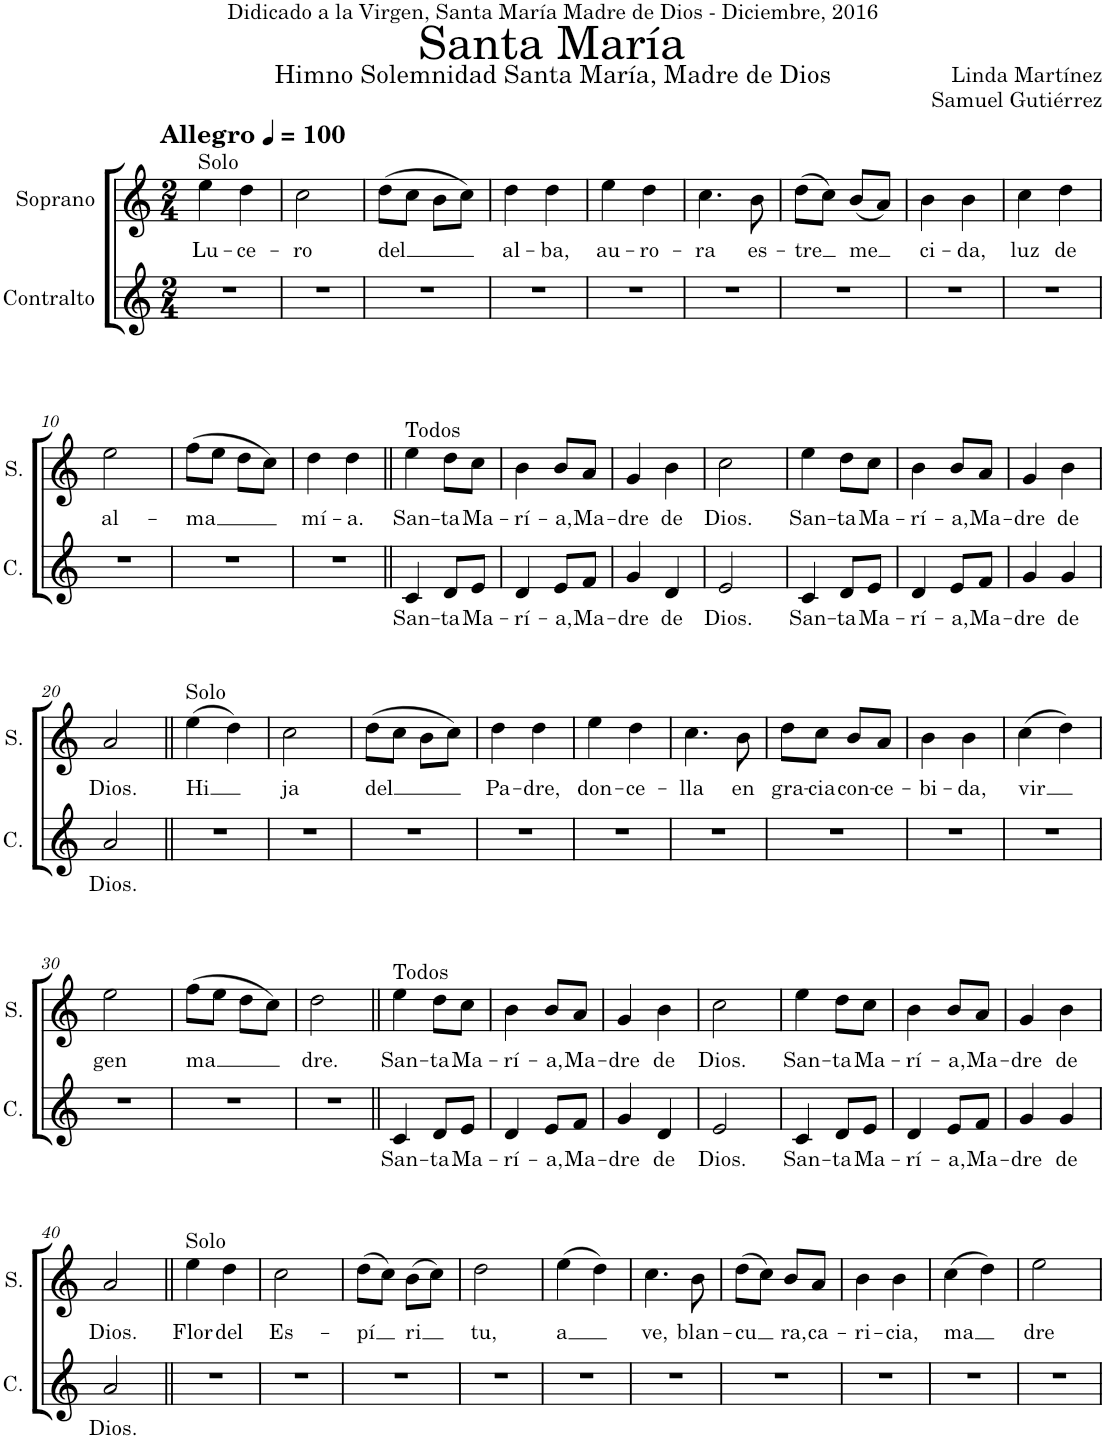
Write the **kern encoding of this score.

**kern	**text	**kern	**text
*part2	*part2	*part1	*part1
*staff2	*staff2	*staff1	*staff1
*I"Contralto	*	*I"Soprano	*
*I'C.	*	*I'S.	*
*clefG2	*	*clefG2	*
*k[]	*	*k[]	*
*M2/4	*	*M2/4	*
*MM100	*	*MM100	*
=1	=1	=1	=1
!	!	!LO:TX:a:B:t=Allegro	!
!	!	!LO:TX:a:t=Solo	!
!	!	!	!LO:LY:b
2r	.	4ee\	Lu-
!	!	!	!LO:LY:b
.	.	4dd\	-ce-
=2	=2	=2	=2
!	!	!	!LO:LY:b
2r	.	2cc\	ro
=3	=3	=3	=3
!	!	!	!LO:LY:b
2r	.	(8dd\L	del
.	.	8cc\J	.
.	.	8b\L	.
.	.	8cc\J)	.
=4	=4	=4	=4
!	!	!	!LO:LY:b
2r	.	4dd\	al-
!	!	!	!LO:LY:b
.	.	4dd\	-ba,
=5	=5	=5	=5
!	!	!	!LO:LY:b
2r	.	4ee\	au-
!	!	!	!LO:LY:b
.	.	4dd\	-ro-
=6	=6	=6	=6
!	!	!	!LO:LY:b
2r	.	4.cc\	-ra
!	!	!	!LO:LY:b
.	.	8b\	es-
=7	=7	=7	=7
!	!	!	!LO:LY:b
2r	.	(8dd\L	-tre
.	.	8cc\J)	.
!	!	!	!LO:LY:b
.	.	(8b/L	me
.	.	8a/J)	.
=8	=8	=8	=8
!	!	!	!LO:LY:b
2r	.	4b\	ci-
!	!	!	!LO:LY:b
.	.	4b\	-da,
=9	=9	=9	=9
!	!	!	!LO:LY:b
2r	.	4cc\	luz
!	!	!	!LO:LY:b
.	.	4dd\	de
!!LO:LB:g=z
=10	=10	=10	=10
!	!	!	!LO:LY:b
2r	.	2ee\	al-
=11	=11	=11	=11
!	!	!	!LO:LY:b
2r	.	(8ff\L	-ma
.	.	8ee\J	.
.	.	8dd\L	.
.	.	8cc\J)	.
=12	=12	=12	=12
!	!	!	!LO:LY:b
2r	.	4dd\	mí-
!	!	!	!LO:LY:b
.	.	4dd\	-a.
=13||	=13||	=13||	=13||
!	!	!LO:TX:a:t=Todos	!
!	!LO:LY:b	!	!LO:LY:b
4c/	San-	4ee\	San-
!	!LO:LY:b	!	!LO:LY:b
8d/L	-ta	8dd\L	-ta
!	!LO:LY:b	!	!LO:LY:b
8e/J	Ma-	8cc\J	Ma-
=14	=14	=14	=14
!	!LO:LY:b	!	!LO:LY:b
4d/	-rí-	4b\	-rí-
!	!LO:LY:b	!	!LO:LY:b
8e/L	-a,	8b/L	-a,
!	!LO:LY:b	!	!LO:LY:b
8f/J	Ma-	8a/J	Ma-
=15	=15	=15	=15
!	!LO:LY:b	!	!LO:LY:b
4g/	-dre	4g/	-dre
!	!LO:LY:b	!	!LO:LY:b
4d/	de	4b\	de
=16	=16	=16	=16
!	!LO:LY:b	!	!LO:LY:b
2e/	Dios.	2cc\	Dios.
=17	=17	=17	=17
!	!LO:LY:b	!	!LO:LY:b
4c/	San-	4ee\	San-
!	!LO:LY:b	!	!LO:LY:b
8d/L	-ta	8dd\L	-ta
!	!LO:LY:b	!	!LO:LY:b
8e/J	Ma-	8cc\J	Ma-
=18	=18	=18	=18
!	!LO:LY:b	!	!LO:LY:b
4d/	-rí-	4b\	-rí-
!	!LO:LY:b	!	!LO:LY:b
8e/L	-a,	8b/L	-a,
!	!LO:LY:b	!	!LO:LY:b
8f/J	Ma-	8a/J	Ma-
=19	=19	=19	=19
!	!LO:LY:b	!	!LO:LY:b
4g/	-dre	4g/	-dre
!	!LO:LY:b	!	!LO:LY:b
4g/	de	4b\	de
!!LO:LB:g=z
=20	=20	=20	=20
!	!LO:LY:b	!	!LO:LY:b
2a/	Dios.	2a/	Dios.
=21||	=21||	=21||	=21||
!	!	!LO:TX:a:t=Solo	!
!	!	!	!LO:LY:b
2r	.	(4ee\	-Hi
.	.	4dd\)	.
=22	=22	=22	=22
!	!	!	!LO:LY:b
2r	.	2cc\	ja
=23	=23	=23	=23
!	!	!	!LO:LY:b
2r	.	(8dd\L	del
.	.	8cc\J	.
.	.	8b\L	.
.	.	8cc\J)	.
=24	=24	=24	=24
!	!	!	!LO:LY:b
2r	.	4dd\	Pa-
!	!	!	!LO:LY:b
.	.	4dd\	-dre,
=25	=25	=25	=25
!	!	!	!LO:LY:b
2r	.	4ee\	don-
!	!	!	!LO:LY:b
.	.	4dd\	-ce-
=26	=26	=26	=26
!	!	!	!LO:LY:b
2r	.	4.cc\	-lla
!	!	!	!LO:LY:b
.	.	8b\	en
=27	=27	=27	=27
!	!	!	!LO:LY:b
2r	.	8dd\L	gra-
!	!	!	!LO:LY:b
.	.	8cc\J	-cia
!	!	!	!LO:LY:b
.	.	8b/L	con-
!	!	!	!LO:LY:b
.	.	8a/J	-ce-
=28	=28	=28	=28
!	!	!	!LO:LY:b
2r	.	4b\	-bi-
!	!	!	!LO:LY:b
.	.	4b\	-da,
=29	=29	=29	=29
!	!	!	!LO:LY:b
2r	.	(4cc\	-vir
.	.	4dd\)	.
!!LO:LB:g=z
=30	=30	=30	=30
!	!	!	!LO:LY:b
2r	.	2ee\	gen
=31	=31	=31	=31
!	!	!	!LO:LY:b
2r	.	(8ff\L	-ma
.	.	8ee\J	.
.	.	8dd\L	.
.	.	8cc\J)	.
=32	=32	=32	=32
!	!	!	!LO:LY:b
2r	.	2dd\	dre.
=33||	=33||	=33||	=33||
!	!	!LO:TX:a:t=Todos	!
!	!LO:LY:b	!	!LO:LY:b
4c/	San-	4ee\	San-
!	!LO:LY:b	!	!LO:LY:b
8d/L	-ta	8dd\L	-ta
!	!LO:LY:b	!	!LO:LY:b
8e/J	Ma-	8cc\J	Ma-
=34	=34	=34	=34
!	!LO:LY:b	!	!LO:LY:b
4d/	-rí-	4b\	-rí-
!	!LO:LY:b	!	!LO:LY:b
8e/L	-a,	8b/L	-a,
!	!LO:LY:b	!	!LO:LY:b
8f/J	Ma-	8a/J	Ma-
=35	=35	=35	=35
!	!LO:LY:b	!	!LO:LY:b
4g/	-dre	4g/	-dre
!	!LO:LY:b	!	!LO:LY:b
4d/	de	4b\	de
=36	=36	=36	=36
!	!LO:LY:b	!	!LO:LY:b
2e/	Dios.	2cc\	Dios.
=37	=37	=37	=37
!	!LO:LY:b	!	!LO:LY:b
4c/	San-	4ee\	San-
!	!LO:LY:b	!	!LO:LY:b
8d/L	-ta	8dd\L	-ta
!	!LO:LY:b	!	!LO:LY:b
8e/J	Ma-	8cc\J	Ma-
=38	=38	=38	=38
!	!LO:LY:b	!	!LO:LY:b
4d/	-rí-	4b\	-rí-
!	!LO:LY:b	!	!LO:LY:b
8e/L	-a,	8b/L	-a,
!	!LO:LY:b	!	!LO:LY:b
8f/J	Ma-	8a/J	Ma-
=39	=39	=39	=39
!	!LO:LY:b	!	!LO:LY:b
4g/	-dre	4g/	-dre
!	!LO:LY:b	!	!LO:LY:b
4g/	de	4b\	de
!!LO:LB:g=z
=40	=40	=40	=40
!	!LO:LY:b	!	!LO:LY:b
2a/	Dios.	2a/	Dios.
=41||	=41||	=41||	=41||
!	!	!LO:TX:a:t=Solo	!
!	!	!	!LO:LY:b
2r	.	4ee\	Flor
!	!	!	!LO:LY:b
.	.	4dd\	del
=42	=42	=42	=42
!	!	!	!LO:LY:b
2r	.	2cc\	Es-
=43	=43	=43	=43
!	!	!	!LO:LY:b
2r	.	(8dd\L	-pí
.	.	8cc\J)	.
!	!	!	!LO:LY:b
.	.	(8b\L	-ri
.	.	8cc\J)	.
=44	=44	=44	=44
!	!	!	!LO:LY:b
2r	.	2dd\	tu,
=45	=45	=45	=45
!	!	!	!LO:LY:b
2r	.	(4ee\	a
.	.	4dd\)	.
=46	=46	=46	=46
!	!	!	!LO:LY:b
2r	.	4.cc\	ve,
!	!	!	!LO:LY:b
.	.	8b\	blan-
=47	=47	=47	=47
!	!	!	!LO:LY:b
2r	.	(8dd\L	-cu
.	.	8cc\J)	.
!	!	!	!LO:LY:b
.	.	8b/L	ra,
!	!	!	!LO:LY:b
.	.	8a/J	ca-
=48	=48	=48	=48
!	!	!	!LO:LY:b
2r	.	4b\	-ri-
!	!	!	!LO:LY:b
.	.	4b\	-cia,
=49	=49	=49	=49
!	!	!	!LO:LY:b
2r	.	(4cc\	-ma
.	.	4dd\)	.
=50	=50	=50	=50
!	!	!	!LO:LY:b
2r	.	2ee\	dre
=	=	=	=
*-	*-	*-	*-
